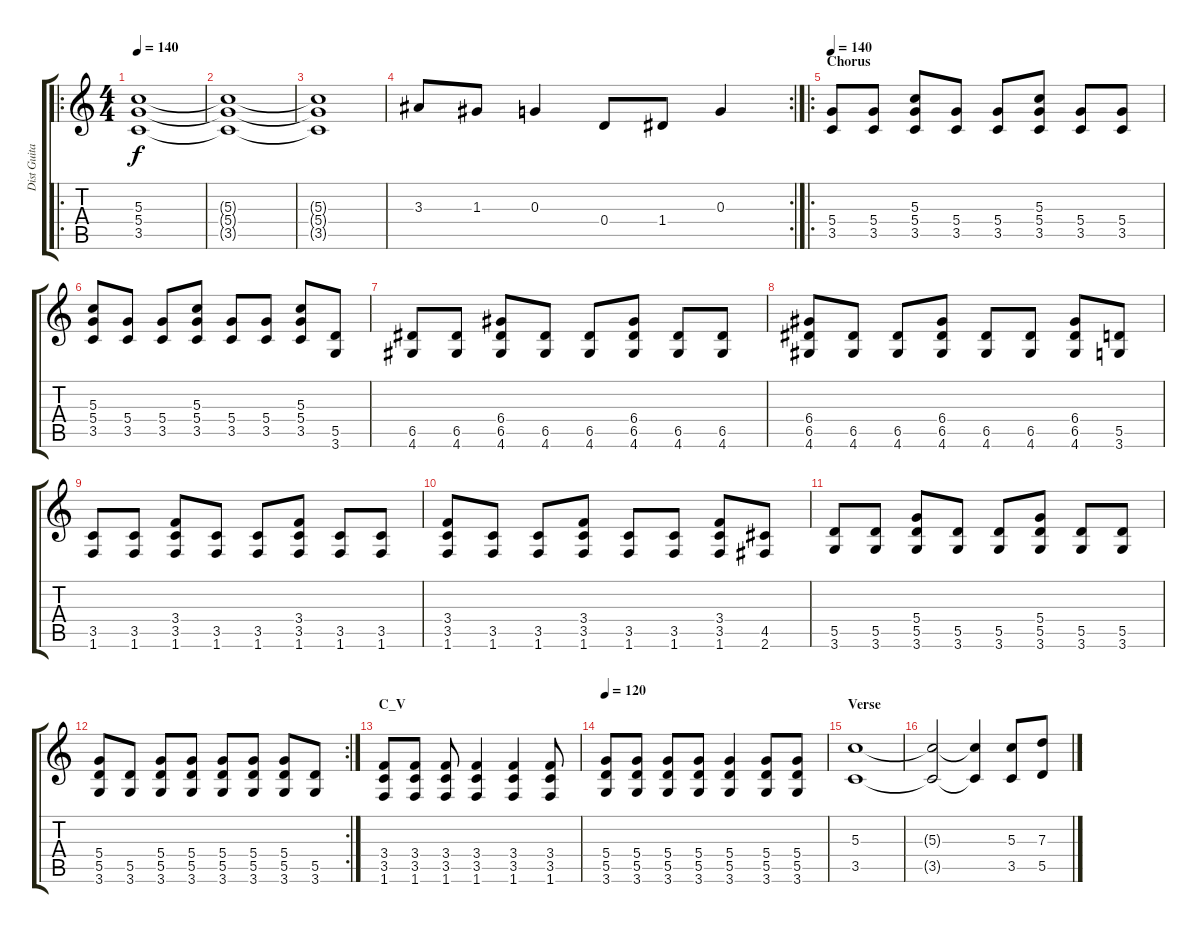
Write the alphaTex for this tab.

\track ("Dist Guitar" "Dist Guita") {instrument overdrivenguitar}
\staff {score tabs}
\tuning (E4 B3 G3 D3 A2 E2) {hide}
\ro
\ts (4 4)
\tempo 140
\clef g2
\ks c
(5.3 5.4 3.5).1{dy f instrument overdrivenguitar} |
(5.3{t} 5.4{t} 3.5{t}).1 |
(5.3{t} 5.4{t} 3.5{t}).1 |
\rc 2
3.3.8 1.3.8 0.3.4 0.4.8 1.4.8 0.3.4 |
\ro
\section ("" "Chorus")
\tempo 140
(5.4 3.5).8 (5.4 3.5).8 (5.3 5.4 3.5).8 (5.4 3.5).8 (5.4 3.5).8 (5.3 5.4 3.5).8 (5.4 3.5).8 (5.4 3.5).8 |
(5.3 5.4 3.5).8 (5.4 3.5).8 (5.4 3.5).8 (5.3 5.4 3.5).8 (5.4 3.5).8 (5.4 3.5).8 (5.3 5.4 3.5).8 (5.5 3.6).8 |
(6.5 4.6).8 (6.5 4.6).8 (6.4 6.5 4.6).8 (6.5 4.6).8 (6.5 4.6).8 (6.4 6.5 4.6).8 (6.5 4.6).8 (6.5 4.6).8 |
(6.4 6.5 4.6).8 (6.5 4.6).8 (6.5 4.6).8 (6.4 6.5 4.6).8 (6.5 4.6).8 (6.5 4.6).8 (6.4 6.5 4.6).8 (5.5 3.6).8 |
(3.5 1.6).8 (3.5 1.6).8 (3.4 3.5 1.6).8 (3.5 1.6).8 (3.5 1.6).8 (3.4 3.5 1.6).8 (3.5 1.6).8 (3.5 1.6).8 |
(3.4 3.5 1.6).8 (3.5 1.6).8 (3.5 1.6).8 (3.4 3.5 1.6).8 (3.5 1.6).8 (3.5 1.6).8 (3.4 3.5 1.6).8 (4.5 2.6).8 |
(5.5 3.6).8 (5.5 3.6).8 (5.4 5.5 3.6).8 (5.5 3.6).8 (5.5 3.6).8 (5.4 5.5 3.6).8 (5.5 3.6).8 (5.5 3.6).8 |
\rc 2
(5.4 5.5 3.6).8 (5.5 3.6).8 (5.4 5.5 3.6).8 (5.4 5.5 3.6).8 (5.4 5.5 3.6).8 (5.4 5.5 3.6).8 (5.4 5.5 3.6).8 (5.5 3.6).8 |
\section ("" "C_V")
(3.4 3.5 1.6).8 (3.4 3.5 1.6).8 (3.4 3.5 1.6).8 (3.4 3.5 1.6).4 (3.4 3.5 1.6).4 (3.4 3.5 1.6).8 |
\tempo 120
(5.4 5.5 3.6).8 (5.4 5.5 3.6).8 (5.4 5.5 3.6).8 (5.4 5.5 3.6).8 (5.4 5.5 3.6).4 (5.4 5.5 3.6).8 (5.4 5.5 3.6).8 |
\section ("" "Verse")
(5.3 3.5).1 |
(5.3{t} 3.5{t}).2 (5.3{t} 3.5{t}).4 (5.3 3.5).8 (7.3 5.5).8
